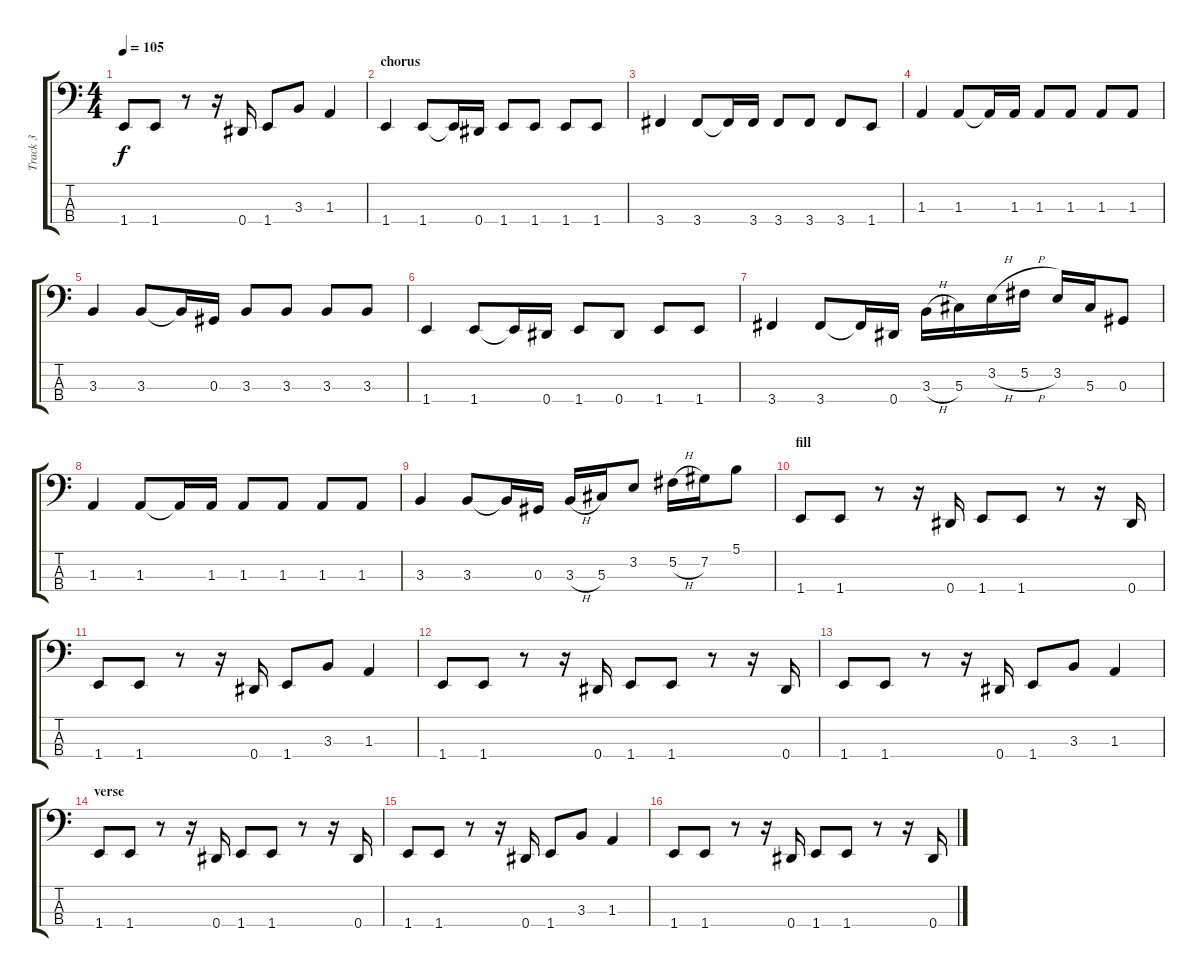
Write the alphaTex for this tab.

\track ("Track 3" "Track 3") {instrument electricbasspick}
\staff {score tabs}
\tuning (Gb2 Db2 Ab1 Eb1) {hide}
\ts (4 4)
\tempo 105
\clef f4
\ks c
1.4.8{dy f} 1.4.8 r.8 r.16 0.4.16 1.4.8 3.3.8 1.3.4 |
\section ("" "chorus")
1.4.4 1.4.8 1.4{t}.16 0.4.16 1.4.8 1.4.8 1.4.8 1.4.8 |
3.4.4 3.4.8 3.4{t}.16 3.4.16 3.4.8 3.4.8 3.4.8 1.4.8 |
1.3.4 1.3.8 1.3{t}.16 1.3.16 1.3.8 1.3.8 1.3.8 1.3.8 |
3.3.4 3.3.8 3.3{t}.16 0.3.16 3.3.8 3.3.8 3.3.8 3.3.8 |
1.4.4 1.4.8 1.4{t}.16 0.4.16 1.4.8 0.4.8 1.4.8 1.4.8 |
3.4.4 3.4.8 3.4{t}.16 0.4.16 3.3{h}.16 5.3.16 3.2{h}.16 5.2{h}.16 3.2.16 5.3.16 0.3.8 |
1.3.4 1.3.8 1.3{t}.16 1.3.16 1.3.8 1.3.8 1.3.8 1.3.8 |
3.3.4 3.3.8 3.3{t}.16 0.3.16 3.3{h}.16 5.3.16 3.2.8 5.2{h}.16 7.2.16 5.1.8 |
\section ("" "fill")
1.4.8 1.4.8 r.8 r.16 0.4.16 1.4.8 1.4.8 r.8 r.16 0.4.16 |
1.4.8 1.4.8 r.8 r.16 0.4.16 1.4.8 3.3.8 1.3.4 |
1.4.8 1.4.8 r.8 r.16 0.4.16 1.4.8 1.4.8 r.8 r.16 0.4.16 |
1.4.8 1.4.8 r.8 r.16 0.4.16 1.4.8 3.3.8 1.3.4 |
\section ("" "verse")
1.4.8 1.4.8 r.8 r.16 0.4.16 1.4.8 1.4.8 r.8 r.16 0.4.16 |
1.4.8 1.4.8 r.8 r.16 0.4.16 1.4.8 3.3.8 1.3.4 |
1.4.8 1.4.8 r.8 r.16 0.4.16 1.4.8 1.4.8 r.8 r.16 0.4.16
